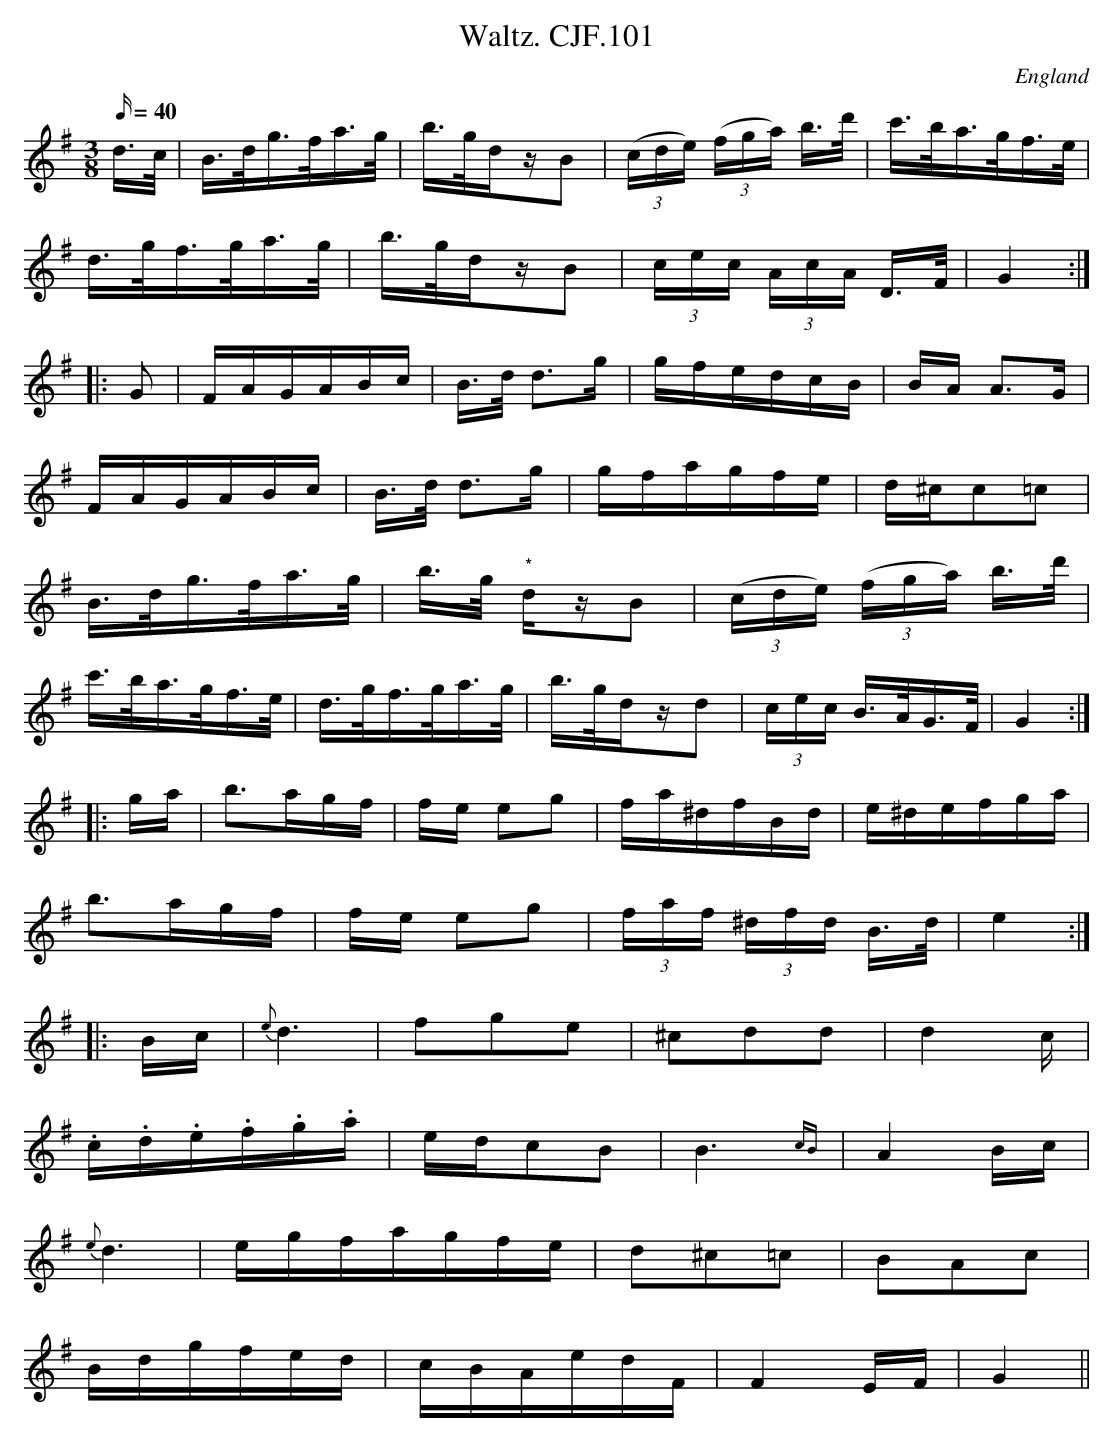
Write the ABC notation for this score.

X:1
T:Waltz. CJF.101
M:3/8
L:1/16
Q:40
O:England
K:G
d>c|B>dg>fa>g|b>gd1zB2|((3cde) ((3fga) b>d'|c'>ba>gf>e|!\
d>gf>ga>g|b>gdzB2|(3cec (3AcA D>F|G4:|:!G2|
FAGABc|B>d d3g|gfedcB|BA A3G|!FAGABc|B>d d3g|\
gfagfe|d^cc2=c2|!B>dg>fa>g|b>g "*"d1zB2|
((3cde) ((3fga) b>d'|!c'>ba>gf>e|d>gf>ga>g|b>gdzd2|\
(3cec B>AG>F|G4:|:!ga|b3agf|fe e2g2|fa^dfBd|
e^defga|!b3agf|fe e2g2|(3faf (3^dfd B>d|e4:|:!Bc|\
{e}d6|f2g2e2|^c2d2d2|d4c|!.c.d.e.f.g.a|edc2B2|B6{cB}|
A4Bc|!{e}d6|egfagfe|d2^c2=c2|B2A2c2|!Bdgfed|cBAedF|F4EF|G4||
